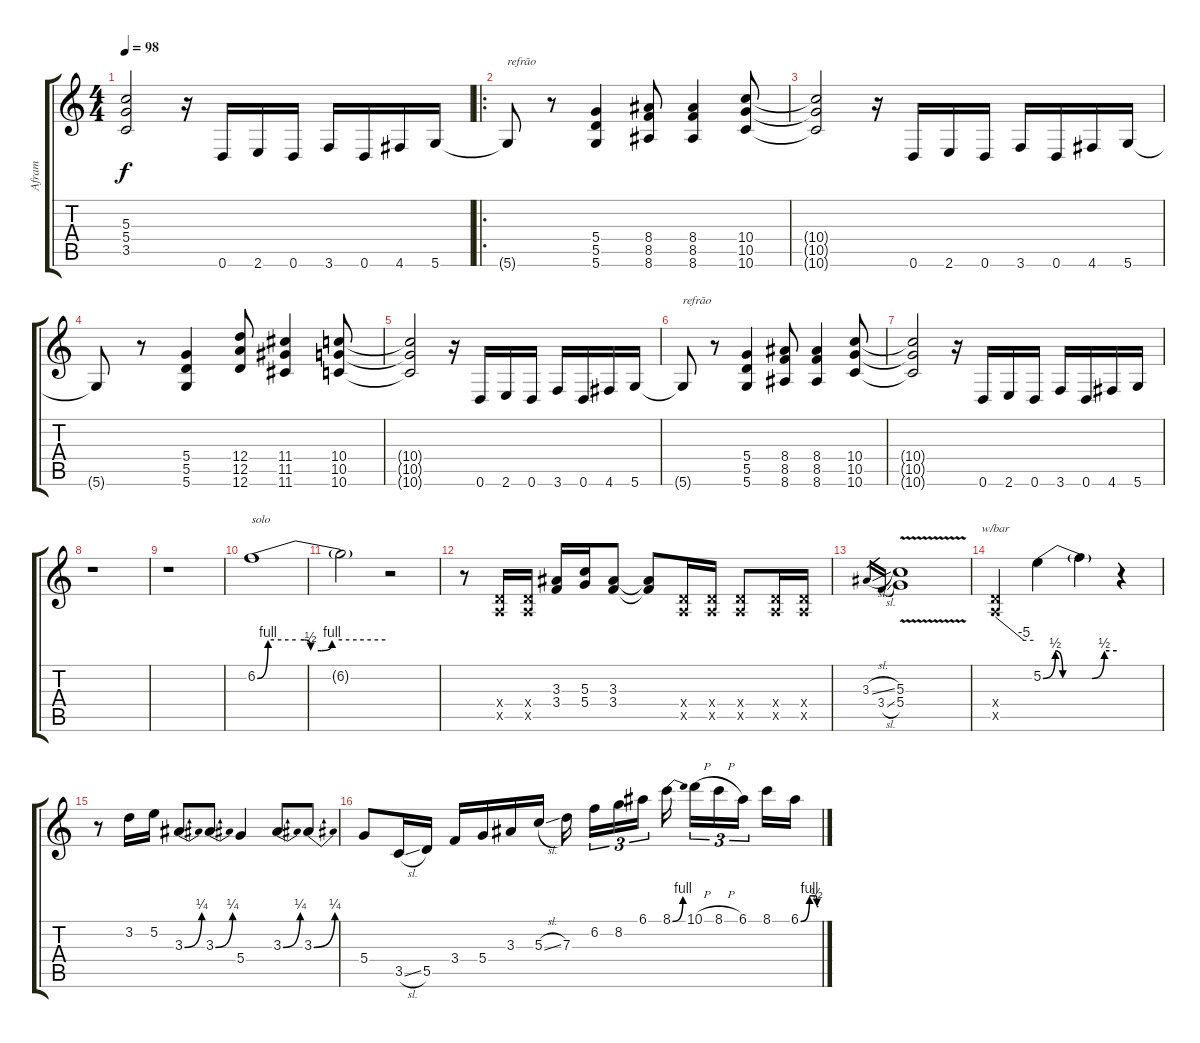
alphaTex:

\track ("Afram" "Afram") {instrument distortionguitar}
\staff {score tabs}
\tuning (E4 B3 G3 D3 A2 D2) {hide}
\ts (4 4)
\tempo 98
\clef g2
\ks c
(5.3{t} 5.4{t} 3.5{t}).2{dy f} r.16 0.6.16 2.6.16 0.6.16 3.6.16 0.6.16 4.6.16 5.6.16 |
\ro
5.6{t}.8{txt "refrão"} r.8 (5.4 5.5 5.6).4 (8.4 8.5 8.6).8 (8.4 8.5 8.6).4 (10.4 10.5 10.6).8 |
(10.4{t} 10.5{t} 10.6{t}).2 r.16 0.6.16 2.6.16 0.6.16 3.6.16 0.6.16 4.6.16 5.6.16 |
5.6{t}.8 r.8 (5.4 5.5 5.6).4 (12.4 12.5 12.6).8 (11.4 11.5 11.6).4 (10.4 10.5 10.6).8 |
(10.4{t} 10.5{t} 10.6{t}).2 r.16 0.6.16 2.6.16 0.6.16 3.6.16 0.6.16 4.6.16 5.6.16 |
5.6{t}.8{txt "refrão"} r.8 (5.4 5.5 5.6).4 (8.4 8.5 8.6).8 (8.4 8.5 8.6).4 (10.4 10.5 10.6).8 |
(10.4{t} 10.5{t} 10.6{t}).2 r.16 0.6.16 2.6.16 0.6.16 3.6.16 0.6.16 4.6.16 5.6.16 |
r.1 |
r.1 |
6.2{be (custom 0 0 5 4 18 4 22 4 25 2 30 2 35 4 60 4)}.1{txt "solo"} |
6.2{t}.2 r.2 |
r.8 (0.4{x} 0.5{x}).16 (0.4{x} 0.5{x}).16 (3.3 3.4).16 (5.3 5.4).16 (3.3 3.4).8 (3.3{t} 3.4{t}).8 (0.4{x} 0.5{x}).16 (0.4{x} 0.5{x}).16 (0.4{x} 0.5{x}).8 (0.4{x} 0.5{x}).16 (0.4{x} 0.5{x}).16 |
3.3{sl}.16{gr} 3.4{sl}.16{gr} (5.3 5.4{v}).1 |
(0.4{x} 0.5{x}).4{tbe (custom default 0 0 45 -20 60 -20)} 5.2{be (custom 0 0 10 2 16 0 20 0 30 0 40 0 50 2 60 2)}.4 5.2{t}.4 r.4 |
r.8 3.2.16 5.2.16 3.3{be (bend 0 0 60 1)}.8 3.3{be (bend 0 0 60 1)}.8 5.4.4 3.3{be (bend 0 0 60 1)}.8 3.3{be (bend 0 0 60 1)}.8 |
5.4.8 3.5{sl}.16 5.5.16 3.4.16 5.4.16 3.3.16 5.3{sl}.16 7.3.16 6.2.16{tu (3 2)} 8.2.16{tu (3 2)} 6.1.16{tu (3 2)} 8.1{be (bend 0 0 60 4)}.16 10.1{h}.16{tu (3 2)} 8.1{h}.16{tu (3 2)} 6.1.16{tu (3 2)} 8.1.16 6.1{be (custom 0 0 30 4 50 4 55 2 60 2)}.16
